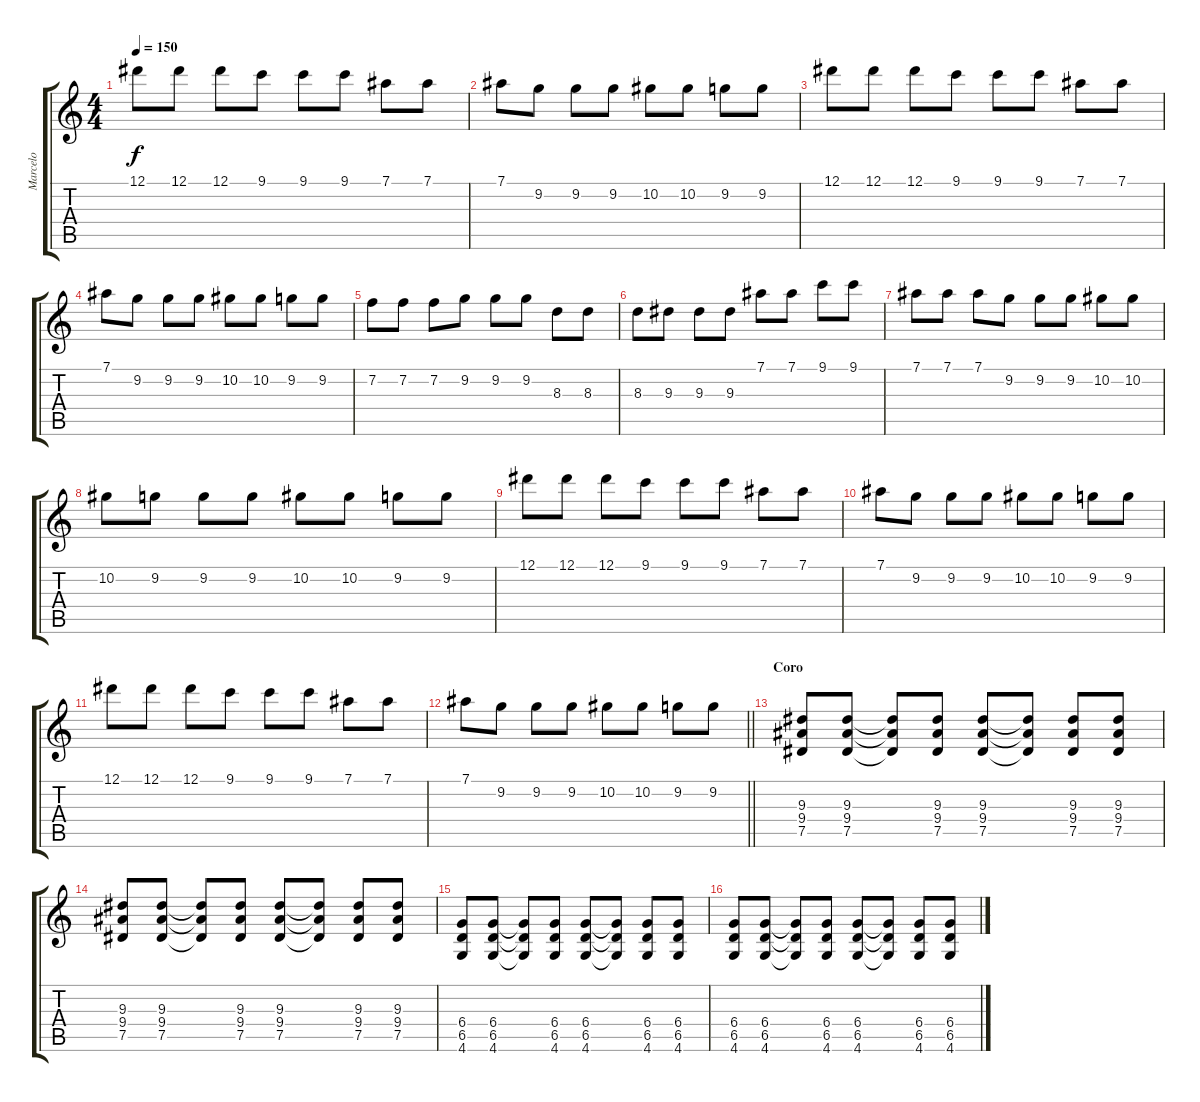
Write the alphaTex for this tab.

\track ("Marcelo" "Marcelo") {instrument electricguitarjazz}
\staff {score tabs}
\tuning (Eb4 Bb3 Gb3 Db3 Ab2 Eb2) {hide}
\ts (4 4)
\tempo 150
\clef g2
\ks c
12.1.8{dy f} 12.1.8 12.1.8 9.1.8 9.1.8 9.1.8 7.1.8 7.1.8 |
7.1.8 9.2.8 9.2.8 9.2.8 10.2.8 10.2.8 9.2.8 9.2.8 |
12.1.8 12.1.8 12.1.8 9.1.8 9.1.8 9.1.8 7.1.8 7.1.8 |
7.1.8 9.2.8 9.2.8 9.2.8 10.2.8 10.2.8 9.2.8 9.2.8 |
7.2.8 7.2.8 7.2.8 9.2.8 9.2.8 9.2.8 8.3.8 8.3.8 |
8.3.8 9.3.8 9.3.8 9.3.8 7.1.8 7.1.8 9.1.8 9.1.8 |
7.1.8 7.1.8 7.1.8 9.2.8 9.2.8 9.2.8 10.2.8 10.2.8 |
10.2.8 9.2.8 9.2.8 9.2.8 10.2.8 10.2.8 9.2.8 9.2.8 |
12.1.8 12.1.8 12.1.8 9.1.8 9.1.8 9.1.8 7.1.8 7.1.8 |
7.1.8 9.2.8 9.2.8 9.2.8 10.2.8 10.2.8 9.2.8 9.2.8 |
12.1.8 12.1.8 12.1.8 9.1.8 9.1.8 9.1.8 7.1.8 7.1.8 |
\barLineRight lightlight
7.1.8 9.2.8 9.2.8 9.2.8 10.2.8 10.2.8 9.2.8 9.2.8 |
\section ("" "Coro")
(9.3 9.4 7.5).8{instrument electricguitarjazz} (9.3 9.4 7.5).8 (9.3{t} 9.4{t} 7.5{t}).8 (9.3 9.4 7.5).8 (9.3 9.4 7.5).8 (9.3{t} 9.4{t} 7.5{t}).8 (9.3 9.4 7.5).8 (9.3 9.4 7.5).8 |
(9.3 9.4 7.5).8 (9.3 9.4 7.5).8 (9.3{t} 9.4{t} 7.5{t}).8 (9.3 9.4 7.5).8 (9.3 9.4 7.5).8 (9.3{t} 9.4{t} 7.5{t}).8 (9.3 9.4 7.5).8 (9.3 9.4 7.5).8 |
(6.4 6.5 4.6).8 (6.4 6.5 4.6).8 (6.4{t} 6.5{t} 4.6{t}).8 (6.4 6.5 4.6).8 (6.4 6.5 4.6).8 (6.4{t} 6.5{t} 4.6{t}).8 (6.4 6.5 4.6).8 (6.4 6.5 4.6).8 |
(6.4 6.5 4.6).8 (6.4 6.5 4.6).8 (6.4{t} 6.5{t} 4.6{t}).8 (6.4 6.5 4.6).8 (6.4 6.5 4.6).8 (6.4{t} 6.5{t} 4.6{t}).8 (6.4 6.5 4.6).8 (6.4 6.5 4.6).8
